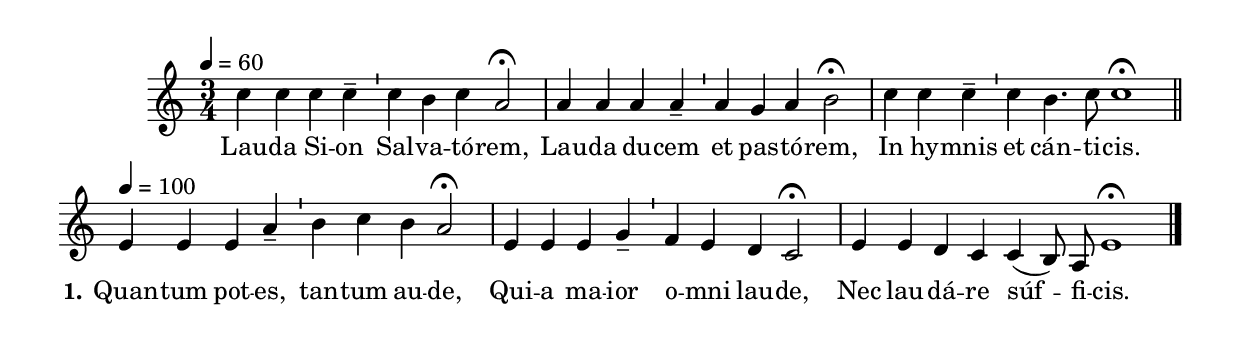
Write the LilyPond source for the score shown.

\version "2.16"

\header {
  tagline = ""
  composer = ""
}                                        

MetriqueArmure = {
  \time 3/4
  \key c \major
}

italique = { \override Score . LyricText #'font-shape = #'italic }

roman = { \override Score . LyricText #'font-shape = #'roman }

MusiqueTheme = \relative c'' {\cadenzaOn
  \tempo 4=60
  c4 c c c\tenuto \bar "'" c b c a2\fermata \bar "|"
  a4 a a a\tenuto \bar "'" a g a b2\fermata \bar "|"
  c4 c c\tenuto \bar "'" c b4. c8 c1\fermata \bar "||"
  
  \tempo 4=100
  e,4 e e a\tenuto \bar "'" b4 c b a2\fermata \bar "|"
  e4 e e g\tenuto \bar "'" f4 e d c2\fermata \bar "|"
  e4 e d c c( b8) a e'1\fermata \bar "|."
}

Paroles = \lyricmode {
  Lau -- da Si -- on Sal -- va -- tó -- rem,
  Lau -- da du -- cem et pas -- tó -- rem,
  In hy -- mnis et cán -- ti -- cis.
  
  \set stanza = "1."
  Quan -- tum pot -- es, tan -- tum au -- de,
  Qui -- a ma -- ior o -- mni lau -- de,
  Nec lau -- dá -- re súf -- fi -- cis.
}

\score{
  \new Staff <<
    \set Staff.midiInstrument = "flute"
    \new Voice = "theme" {
      \override Score.PaperColumn #'keep-inside-line = ##t
      \autoBeamOff
      \MetriqueArmure
      \MusiqueTheme
    }
    \new Lyrics \lyricsto theme {
      \Paroles
    }                       
  >>
  \layout{}
  \midi{}
}
